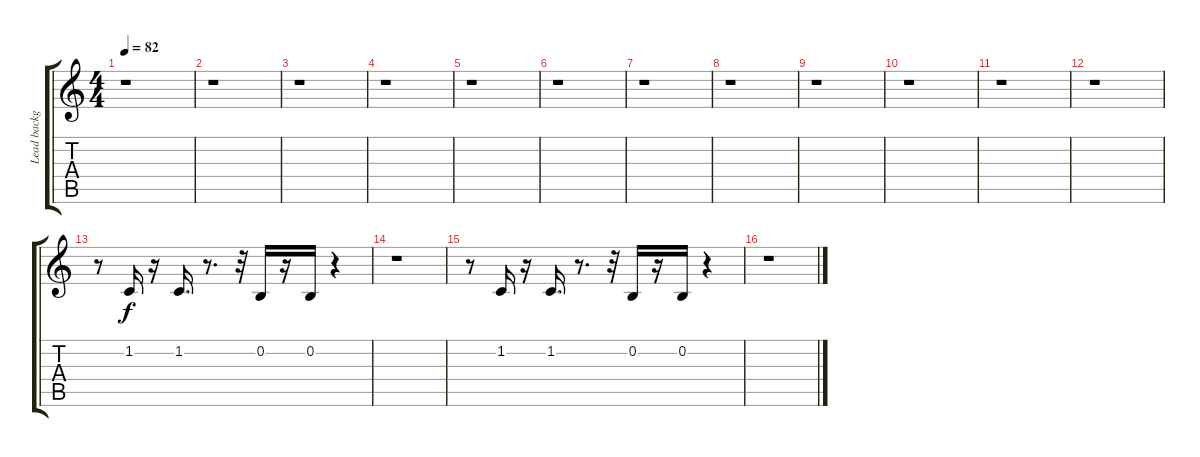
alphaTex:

\track ("Lead background" "Lead backg") {instrument fx5brightness}
\staff {score tabs}
\tuning (E4 B3 G3 D3 A2 E2) {hide}
\ts (4 4)
\tempo 82
\clef g2
\ks c
r.1{dy f} |
r.1 |
r.1 |
r.1 |
r.1 |
r.1 |
r.1 |
r.1 |
r.1 |
r.1 |
r.1 |
r.1 |
r.8 1.2.16 r.16 1.2.16{d} r.8{d} r.32 0.2.16 r.16 0.2.16 r.4 |
r.1 |
r.8 1.2.16 r.16 1.2.16{d} r.8{d} r.32 0.2.16 r.16 0.2.16 r.4 |
r.1
